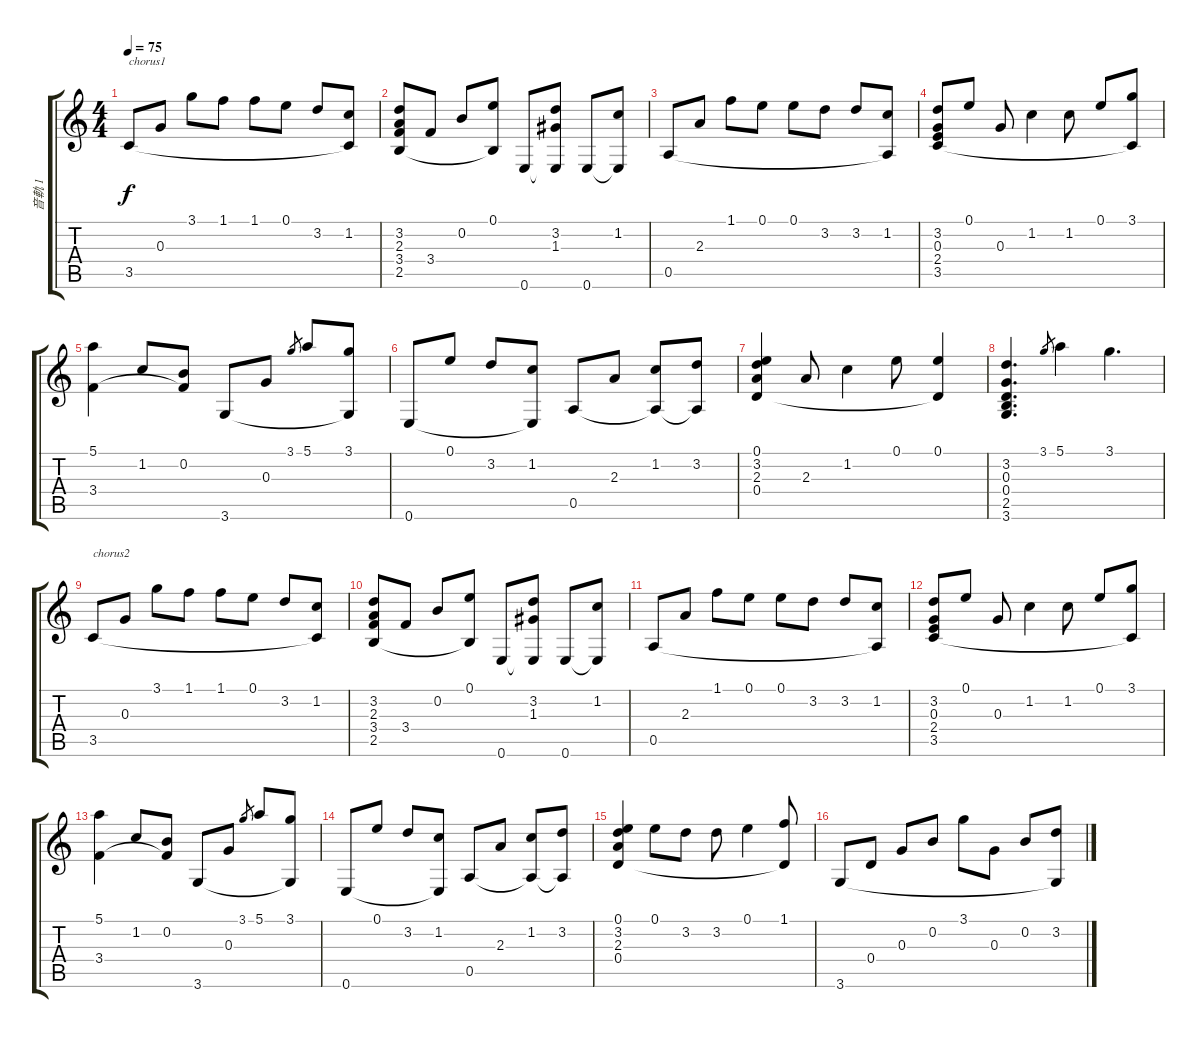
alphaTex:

\track ("音軌 1" "音軌 1") {instrument acousticguitarnylon}
\staff {score tabs}
\tuning (E4 B3 G3 D3 A2 E2) {hide}
\ts (4 4)
\tempo 75
\clef g2
\ks c
3.5.8{txt "chorus1" dy f} 0.3.8 3.1.8 1.1.8 1.1.8 0.1.8 3.2.8 (1.2 3.5{t}).8 |
(3.2 2.3 3.4 2.5).8 3.4.8 0.2.8 (0.1 2.5{t}).8 0.6.8 (3.2 1.3 0.6{t}).8 0.6.8 (1.2 0.6{t}).8 |
0.5.8 2.3.8 1.1.8 0.1.8 0.1.8 3.2.8 3.2.8 (1.2 0.5{t}).8 |
(3.2 0.3 2.4 3.5).8 0.1.8 0.3.8 1.2.4 1.2.8 0.1.8 (3.1 3.5{t}).8 |
(5.1 3.4).4 1.2.8 (0.2 3.4{t}).8 3.6.8 0.3.8 3.1.8{gr} 5.1.8 (3.1 3.6{t}).8 |
0.6.8 0.1.8 3.2.8 (1.2 0.6{t}).8 0.5.8 2.3.8 (1.2 0.5{t}).8 (3.2 0.5{t}).8 |
(0.1 3.2 2.3 0.4).4 2.3.8 1.2.4 0.1.8 (0.1 0.4{t}).4 |
(3.2 0.3 0.4 2.5 3.6).4{d} 3.1.8{gr} 5.1.4 3.1.4{d} |
3.5.8{txt "chorus2"} 0.3.8 3.1.8 1.1.8 1.1.8 0.1.8 3.2.8 (1.2 3.5{t}).8 |
(3.2 2.3 3.4 2.5).8 3.4.8 0.2.8 (0.1 2.5{t}).8 0.6.8 (3.2 1.3 0.6{t}).8 0.6.8 (1.2 0.6{t}).8 |
0.5.8 2.3.8 1.1.8 0.1.8 0.1.8 3.2.8 3.2.8 (1.2 0.5{t}).8 |
(3.2 0.3 2.4 3.5).8 0.1.8 0.3.8 1.2.4 1.2.8 0.1.8 (3.1 3.5{t}).8 |
(5.1 3.4).4 1.2.8 (0.2 3.4{t}).8 3.6.8 0.3.8 3.1.8{gr} 5.1.8 (3.1 3.6{t}).8 |
0.6.8 0.1.8 3.2.8 (1.2 0.6{t}).8 0.5.8 2.3.8 (1.2 0.5{t}).8 (3.2 0.5{t}).8 |
(0.1 3.2 2.3 0.4).4 0.1.8 3.2.8 3.2.8 0.1.4 (1.1 0.4{t}).8 |
3.6.8 0.4.8 0.3.8 0.2.8 3.1.8 0.3.8 0.2.8 (3.2 3.6{t}).8
